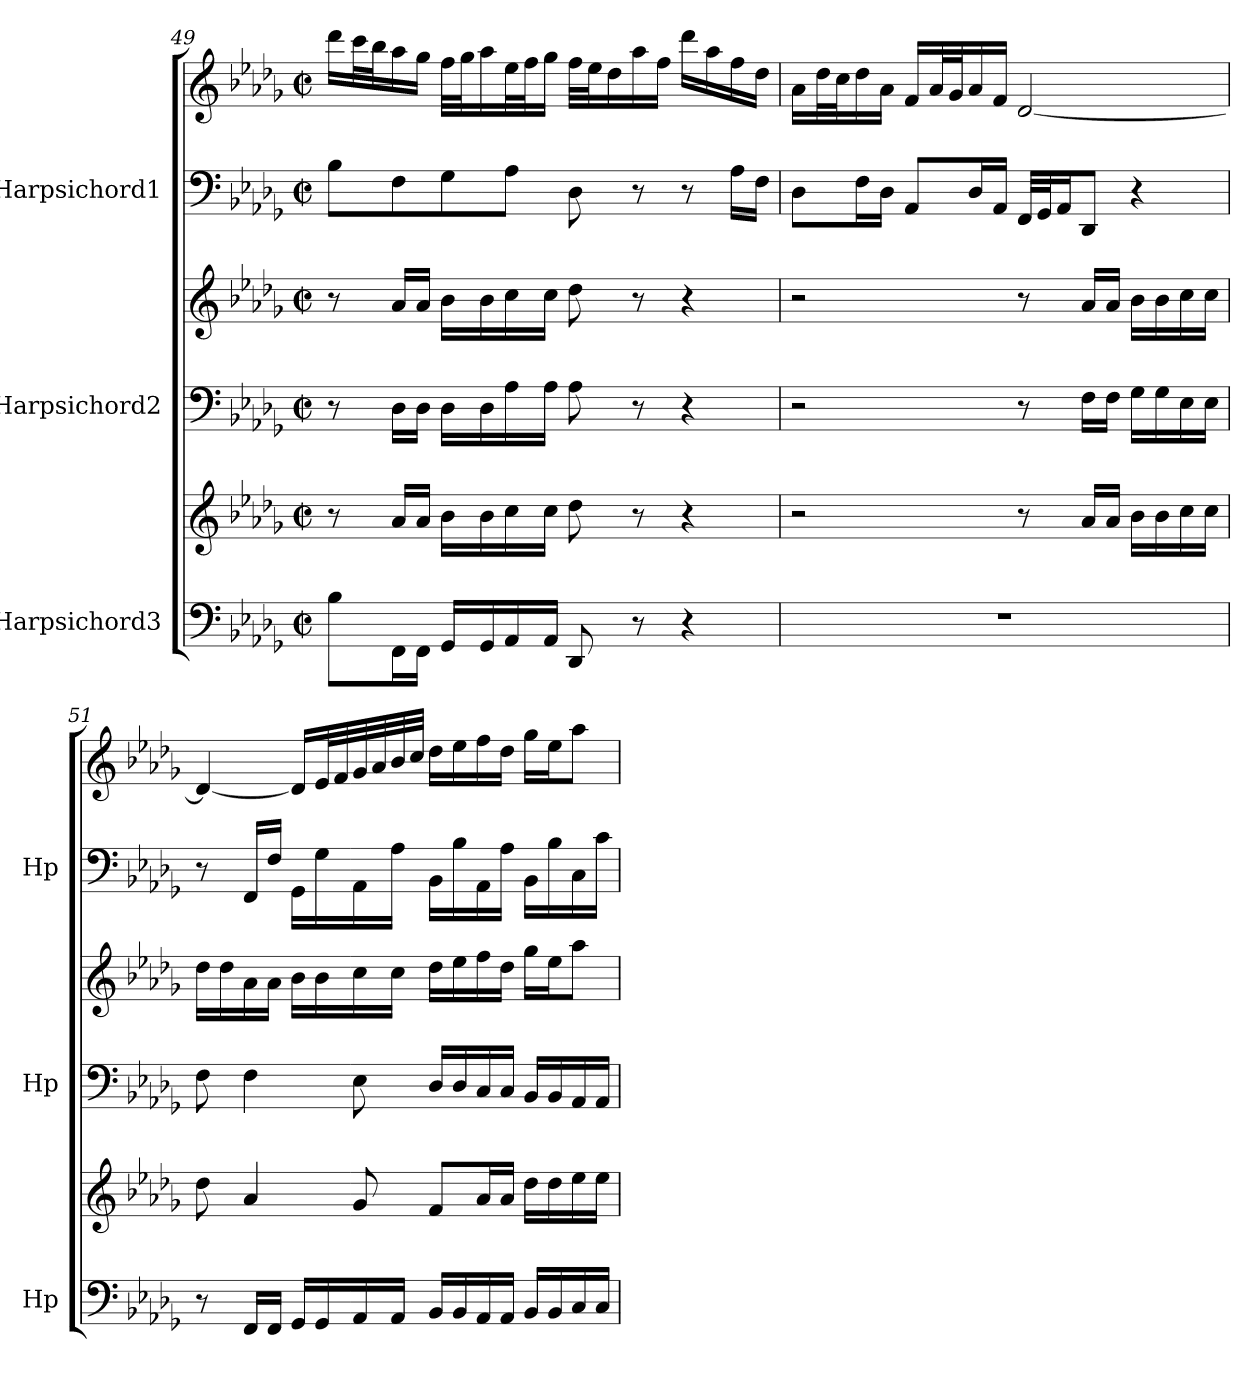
**kern	**kern	**kern	**kern	**kern	**kern
*part3	*part3	*part2	*part2	*part1	*part1
*staff6	*staff5	*staff4	*staff3	*staff2	*staff1
*I"Harpsichord3	*	*I"Harpsichord2	*	*I"Harpsichord1	*
*I'Hp	*	*I'Hp	*	*I'Hp	*
!!LO:LB:g=z
*clefF4	*clefG2	*clefF4	*clefG2	*clefF4	*clefG2
*k[b-e-a-d-g-]	*k[b-e-a-d-g-]	*k[b-e-a-d-g-]	*k[b-e-a-d-g-]	*k[b-e-a-d-g-]	*k[b-e-a-d-g-]
*M4/4	*M4/4	*M4/4	*M4/4	*M4/4	*M4/4
*met(c|)	*met(c|)	*met(c|)	*met(c|)	*met(c|)	*met(c|)
=49	=49	=49	=49	=49	=49
8B-\L	8r	8r	8r	8B-\L	16ddd-\LL
.	.	.	.	.	32ccc\L
.	.	.	.	.	32bb-\J
16FF\L	16a-/LL	16D-\LL	16a-/LL	8F\	16aa-\
16FF\JJ	16a-/JJ	16D-\JJ	16a-/JJ	.	16gg-\JJ
16GG-/LL	16b-\LL	16D-\LL	16b-\LL	8G-\	32ff\LLL
.	.	.	.	.	32gg-\J
16GG-/	16b-\	16D-\	16b-\	.	16aa-\
16AA-/	16cc\	16A-\	16cc\	8A-\J	32ee-\L
.	.	.	.	.	32ff\J
16AA-/JJ	16cc\JJ	16A-\JJ	16cc\JJ	.	16gg-\JJ
8DD-/	8dd-\	8A-\	8dd-\	8D-\	32ff\LLL
.	.	.	.	.	32ee-\J
.	.	.	.	.	16dd-\
8r	8r	8r	8r	8r	16aa-\
.	.	.	.	.	16ff\JJ
4r	4r	4r	4r	8r	16ddd-\LL
.	.	.	.	.	16aa-\
.	.	.	.	16A-\LL	16ff\
.	.	.	.	16F\JJ	16dd-\JJ
=50	=50	=50	=50	=50	=50
1r	2r	2r	2r	8D-\L	16a-\LL
.	.	.	.	.	32dd-\L
.	.	.	.	.	32cc\J
.	.	.	.	16F\L	16dd-\
.	.	.	.	16D-\JJ	16a-\JJ
.	.	.	.	8AA-/L	16f/LL
.	.	.	.	.	32a-/L
.	.	.	.	.	32g-/J
.	.	.	.	16D-/L	16a-/
.	.	.	.	16AA-/JJ	16f/JJ
.	8r	8r	8r	32FF/LLL	[2d-/
.	.	.	.	32GG-/J	.
.	.	.	.	16AA-/J	.
.	16a-/LL	16F\LL	16a-/LL	8DD-/J	.
.	16a-/JJ	16F\JJ	16a-/JJ	.	.
.	16b-\LL	16G-\LL	16b-\LL	4r	.
.	16b-\	16G-\	16b-\	.	.
.	16cc\	16E-\	16cc\	.	.
.	16cc\JJ	16E-\JJ	16cc\JJ	.	.
!!LO:PB:g=z
=51	=51	=51	=51	=51	=51
8r	8dd-\	8F\	16dd-\LL	8r	4d-/_
.	.	.	16dd-\	.	.
16FF/LL	4a-/	4F\	16a-\	16FF/LL	.
16FF/JJ	.	.	16a-\JJ	16F/JJ	.
16GG-/LL	.	.	16b-\LL	16GG-\LL	16d-/LL]
16GG-/	.	.	16b-\	16G-\	32e-/L
.	.	.	.	.	32f/
16AA-/	8g-/	8E-\	16cc\	16AA-\	32g-/
.	.	.	.	.	32a-/
16AA-/JJ	.	.	16cc\JJ	16A-\JJ	32b-/
.	.	.	.	.	32cc/JJJ
16BB-/LL	8f/L	16D-/LL	16dd-\LL	16BB-\LL	16dd-\LL
16BB-/	.	16D-/	16ee-\	16B-\	16ee-\
16AA-/	16a-/L	16C/	16ff\	16AA-\	16ff\
16AA-/JJ	16a-/JJ	16C/JJ	16dd-\JJ	16A-\JJ	16dd-\JJ
16BB-/LL	16dd-\LL	16BB-/LL	16gg-\LL	16BB-\LL	16gg-\LL
16BB-/	16dd-\	16BB-/	16ee-\J	16B-\	16ee-\J
16C/	16ee-\	16AA-/	8aa-\J	16C\	8aa-\J
16C/JJ	16ee-\JJ	16AA-/JJ	.	16c\JJ	.
=	=	=	=	=	=
*-	*-	*-	*-	*-	*-
